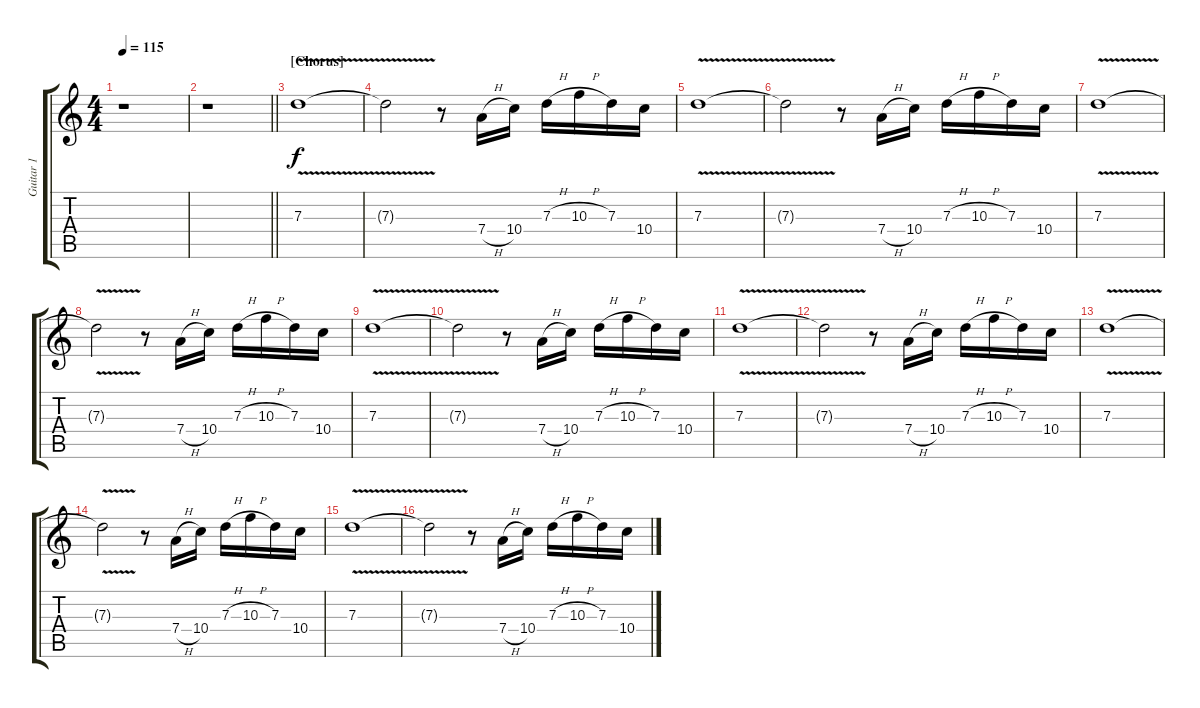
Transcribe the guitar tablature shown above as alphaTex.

\track ("Guitar 1" "Guitar 1") {instrument overdrivenguitar}
\staff {score tabs}
\tuning (E4 B3 G3 D3 A2 E2) {hide}
\ts (4 4)
\tempo 115
\clef g2
\ks c
r.1{dy f} |
\barLineRight lightlight
r.1 |
\section ("" "[Chorus]")
7.3{v}.1 |
7.3{t}.2 r.8 7.4{h}.16 10.4.16 7.3{h}.16 10.3{h}.16 7.3.16 10.4.16 |
7.3{v}.1 |
7.3{t}.2 r.8 7.4{h}.16 10.4.16 7.3{h}.16 10.3{h}.16 7.3.16 10.4.16 |
7.3{v}.1 |
7.3{t}.2 r.8 7.4{h}.16 10.4.16 7.3{h}.16 10.3{h}.16 7.3.16 10.4.16 |
7.3{v}.1 |
7.3{t}.2 r.8 7.4{h}.16 10.4.16 7.3{h}.16 10.3{h}.16 7.3.16 10.4.16 |
7.3{v}.1 |
7.3{t}.2 r.8 7.4{h}.16 10.4.16 7.3{h}.16 10.3{h}.16 7.3.16 10.4.16 |
7.3{v}.1 |
7.3{t}.2 r.8 7.4{h}.16 10.4.16 7.3{h}.16 10.3{h}.16 7.3.16 10.4.16 |
7.3{v}.1 |
7.3{t}.2 r.8 7.4{h}.16 10.4.16 7.3{h}.16 10.3{h}.16 7.3.16 10.4.16
